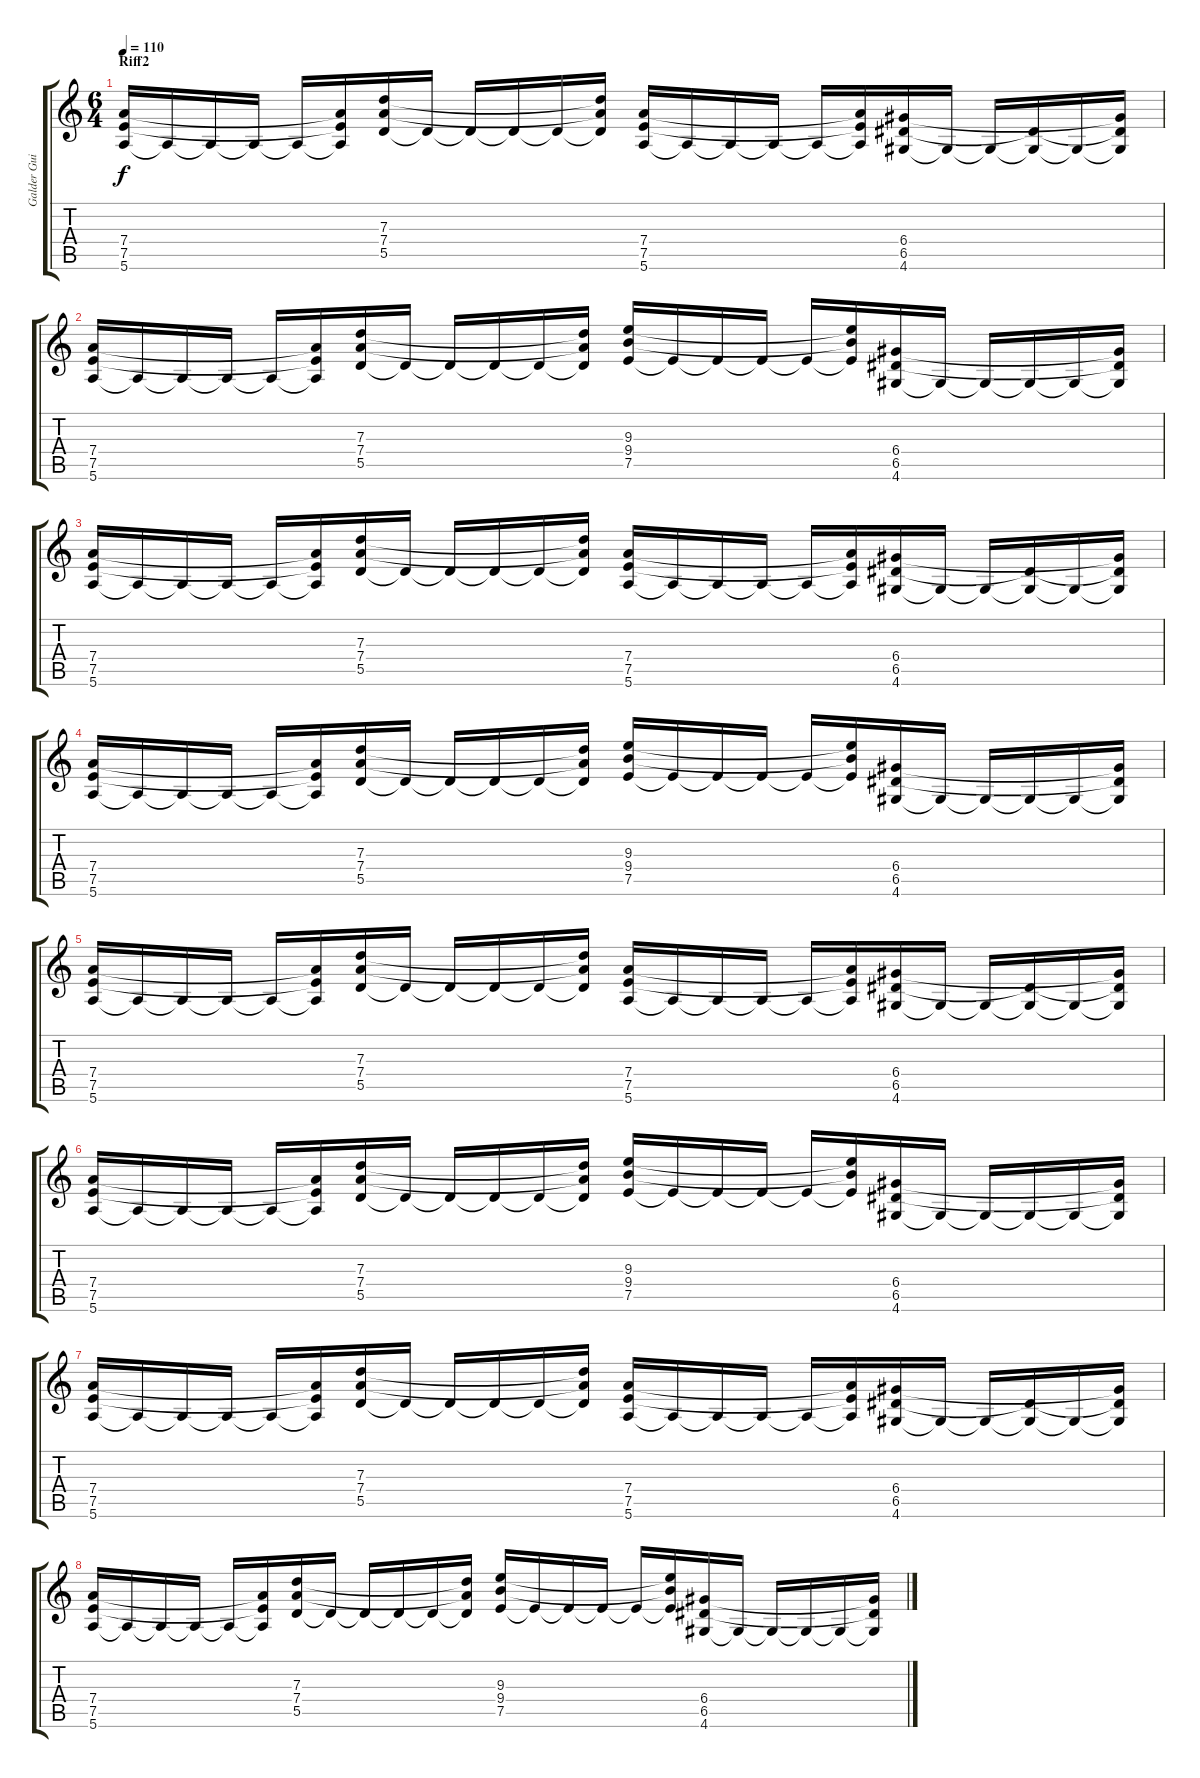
\track ("Galder Guitar 2" "Galder Gui") {instrument distortionguitar}
\staff {score tabs}
\tuning (E4 B3 G3 D3 A2 E2) {hide}
\ts (6 4)
\section ("" "Riff2")
\tempo 110
\clef g2
\ks c
(7.4 7.5 5.6).16{dy f} 5.6{t}.16 5.6{t}.16 5.6{t}.16 5.6{t}.16 (7.4{t} 7.5{t} 5.6{t}).16 (7.3 7.4 5.5).16 5.5{t}.16 5.5{t}.16 5.5{t}.16 5.5{t}.16 (7.3{t} 7.4{t} 5.5{t}).16 (7.4 7.5 5.6).16 5.6{t}.16 5.6{t}.16 5.6{t}.16 5.6{t}.16 (7.4{t} 7.5{t} 5.6{t}).16 (6.4 6.5 4.6).16 4.6{t}.16 4.6{t}.16 (6.5{t} 4.6{t}).16 4.6{t}.16 (6.4{t} 6.5{t} 4.6{t}).16 |
(7.4 7.5 5.6).16 5.6{t}.16 5.6{t}.16 5.6{t}.16 5.6{t}.16 (7.4{t} 7.5{t} 5.6{t}).16 (7.3 7.4 5.5).16 5.5{t}.16 5.5{t}.16 5.5{t}.16 5.5{t}.16 (7.3{t} 7.4{t} 5.5{t}).16 (9.3 9.4 7.5).16 7.5{t}.16 7.5{t}.16 7.5{t}.16 7.5{t}.16 (9.3{t} 9.4{t} 7.5{t}).16 (6.4 6.5 4.6).16 4.6{t}.16 4.6{t}.16 4.6{t}.16 4.6{t}.16 (6.4{t} 6.5{t} 4.6{t}).16 |
(7.4 7.5 5.6).16 5.6{t}.16 5.6{t}.16 5.6{t}.16 5.6{t}.16 (7.4{t} 7.5{t} 5.6{t}).16 (7.3 7.4 5.5).16 5.5{t}.16 5.5{t}.16 5.5{t}.16 5.5{t}.16 (7.3{t} 7.4{t} 5.5{t}).16 (7.4 7.5 5.6).16 5.6{t}.16 5.6{t}.16 5.6{t}.16 5.6{t}.16 (7.4{t} 7.5{t} 5.6{t}).16 (6.4 6.5 4.6).16 4.6{t}.16 4.6{t}.16 (6.5{t} 4.6{t}).16 4.6{t}.16 (6.4{t} 6.5{t} 4.6{t}).16 |
(7.4 7.5 5.6).16 5.6{t}.16 5.6{t}.16 5.6{t}.16 5.6{t}.16 (7.4{t} 7.5{t} 5.6{t}).16 (7.3 7.4 5.5).16 5.5{t}.16 5.5{t}.16 5.5{t}.16 5.5{t}.16 (7.3{t} 7.4{t} 5.5{t}).16 (9.3 9.4 7.5).16 7.5{t}.16 7.5{t}.16 7.5{t}.16 7.5{t}.16 (9.3{t} 9.4{t} 7.5{t}).16 (6.4 6.5 4.6).16 4.6{t}.16 4.6{t}.16 4.6{t}.16 4.6{t}.16 (6.4{t} 6.5{t} 4.6{t}).16 |
(7.4 7.5 5.6).16 5.6{t}.16 5.6{t}.16 5.6{t}.16 5.6{t}.16 (7.4{t} 7.5{t} 5.6{t}).16 (7.3 7.4 5.5).16 5.5{t}.16 5.5{t}.16 5.5{t}.16 5.5{t}.16 (7.3{t} 7.4{t} 5.5{t}).16 (7.4 7.5 5.6).16 5.6{t}.16 5.6{t}.16 5.6{t}.16 5.6{t}.16 (7.4{t} 7.5{t} 5.6{t}).16 (6.4 6.5 4.6).16 4.6{t}.16 4.6{t}.16 (6.5{t} 4.6{t}).16 4.6{t}.16 (6.4{t} 6.5{t} 4.6{t}).16 |
(7.4 7.5 5.6).16 5.6{t}.16 5.6{t}.16 5.6{t}.16 5.6{t}.16 (7.4{t} 7.5{t} 5.6{t}).16 (7.3 7.4 5.5).16 5.5{t}.16 5.5{t}.16 5.5{t}.16 5.5{t}.16 (7.3{t} 7.4{t} 5.5{t}).16 (9.3 9.4 7.5).16 7.5{t}.16 7.5{t}.16 7.5{t}.16 7.5{t}.16 (9.3{t} 9.4{t} 7.5{t}).16 (6.4 6.5 4.6).16 4.6{t}.16 4.6{t}.16 4.6{t}.16 4.6{t}.16 (6.4{t} 6.5{t} 4.6{t}).16 |
(7.4 7.5 5.6).16 5.6{t}.16 5.6{t}.16 5.6{t}.16 5.6{t}.16 (7.4{t} 7.5{t} 5.6{t}).16 (7.3 7.4 5.5).16 5.5{t}.16 5.5{t}.16 5.5{t}.16 5.5{t}.16 (7.3{t} 7.4{t} 5.5{t}).16 (7.4 7.5 5.6).16 5.6{t}.16 5.6{t}.16 5.6{t}.16 5.6{t}.16 (7.4{t} 7.5{t} 5.6{t}).16 (6.4 6.5 4.6).16 4.6{t}.16 4.6{t}.16 (6.5{t} 4.6{t}).16 4.6{t}.16 (6.4{t} 6.5{t} 4.6{t}).16 |
(7.4 7.5 5.6).16 5.6{t}.16 5.6{t}.16 5.6{t}.16 5.6{t}.16 (7.4{t} 7.5{t} 5.6{t}).16 (7.3 7.4 5.5).16 5.5{t}.16 5.5{t}.16 5.5{t}.16 5.5{t}.16 (7.3{t} 7.4{t} 5.5{t}).16 (9.3 9.4 7.5).16 7.5{t}.16 7.5{t}.16 7.5{t}.16 7.5{t}.16 (9.3{t} 9.4{t} 7.5{t}).16 (6.4 6.5 4.6).16 4.6{t}.16 4.6{t}.16 4.6{t}.16 4.6{t}.16 (6.4{t} 6.5{t} 4.6{t}).16
